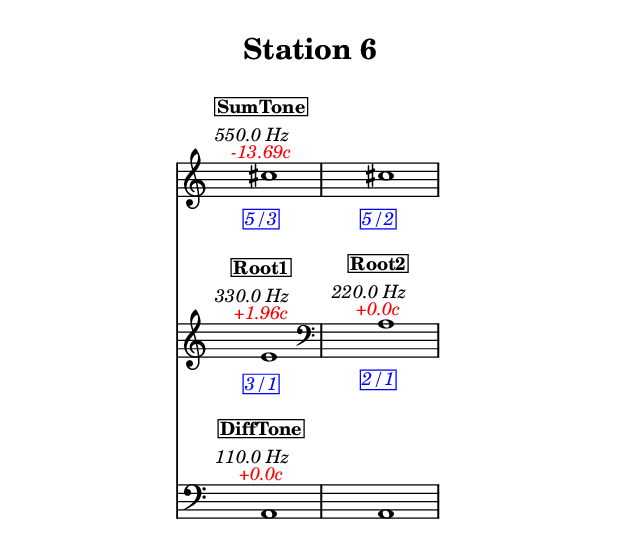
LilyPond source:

\version "2.20.0"
\language "english"

#(set-default-paper-size "a6" 'portrait)
#(set-global-staff-size 16)

\header {
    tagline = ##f
    title = \markup {
        \pad-around
            #3
            "Station 6"
        }
}

\layout {
    indent = #25
}

\paper {
    systems-per-page = 1
}

\score {
    \new Score
    <<
        \new Staff
        \with
        {
            \remove Time_signature_engraver
        }
        {
            \clef "treble"
            cs''1
            - \tweak color #red
            ^ \markup {
                \halign
                    #0
                    \italic
                        {
                            -13.69c
                        }
                }
            ^ \markup {
                \halign
                    #1
                    \italic
                        {
                            550.0
                            Hz
                        }
                }
            ^ \markup {
                \pad-around
                    #1
                    \box
                        \vcenter
                            \halign
                                #0
                                \bold
                                    {
                                        SumTone
                                    }
                }
            - \tweak color #blue
            _ \markup {
                \pad-around
                    #1
                    \box
                        \halign
                            #0
                            \italic
                                {
                                    5/3
                                }
                }
            \override Score.NonMusicalPaperColumn.padding = #5
            \clef "treble"
            cs''1
            - \tweak color #blue
            _ \markup {
                \pad-around
                    #1
                    \box
                        \halign
                            #0
                            \italic
                                {
                                    5/2
                                }
                }
        }
        \new Staff
        \with
        {
            \remove Time_signature_engraver
        }
        {
            \clef "treble"
            e'1
            - \tweak color #red
            ^ \markup {
                \halign
                    #0
                    \italic
                        {
                            +1.96c
                        }
                }
            ^ \markup {
                \halign
                    #1
                    \italic
                        {
                            330.0
                            Hz
                        }
                }
            ^ \markup {
                \pad-around
                    #1
                    \box
                        \vcenter
                            \halign
                                #0
                                \bold
                                    {
                                        Root1
                                    }
                }
            - \tweak color #blue
            _ \markup {
                \pad-around
                    #1
                    \box
                        \halign
                            #0
                            \italic
                                {
                                    3/1
                                }
                }
            \clef "bass"
            a1
            - \tweak color #red
            ^ \markup {
                \halign
                    #0
                    \italic
                        {
                            +0.0c
                        }
                }
            ^ \markup {
                \halign
                    #1
                    \italic
                        {
                            220.0
                            Hz
                        }
                }
            ^ \markup {
                \pad-around
                    #1
                    \box
                        \vcenter
                            \halign
                                #0
                                \bold
                                    {
                                        Root2
                                    }
                }
            - \tweak color #blue
            _ \markup {
                \pad-around
                    #1
                    \box
                        \halign
                            #0
                            \italic
                                {
                                    2/1
                                }
                }
        }
        \new Staff
        \with
        {
            \remove Time_signature_engraver
        }
        {
            \clef "bass"
            a,1
            - \tweak color #red
            ^ \markup {
                \halign
                    #0
                    \italic
                        {
                            +0.0c
                        }
                }
            ^ \markup {
                \halign
                    #1
                    \italic
                        {
                            110.0
                            Hz
                        }
                }
            ^ \markup {
                \pad-around
                    #1
                    \box
                        \vcenter
                            \halign
                                #0
                                \bold
                                    {
                                        DiffTone
                                    }
                }
            \clef "bass"
            a,1
        }
    >>
}